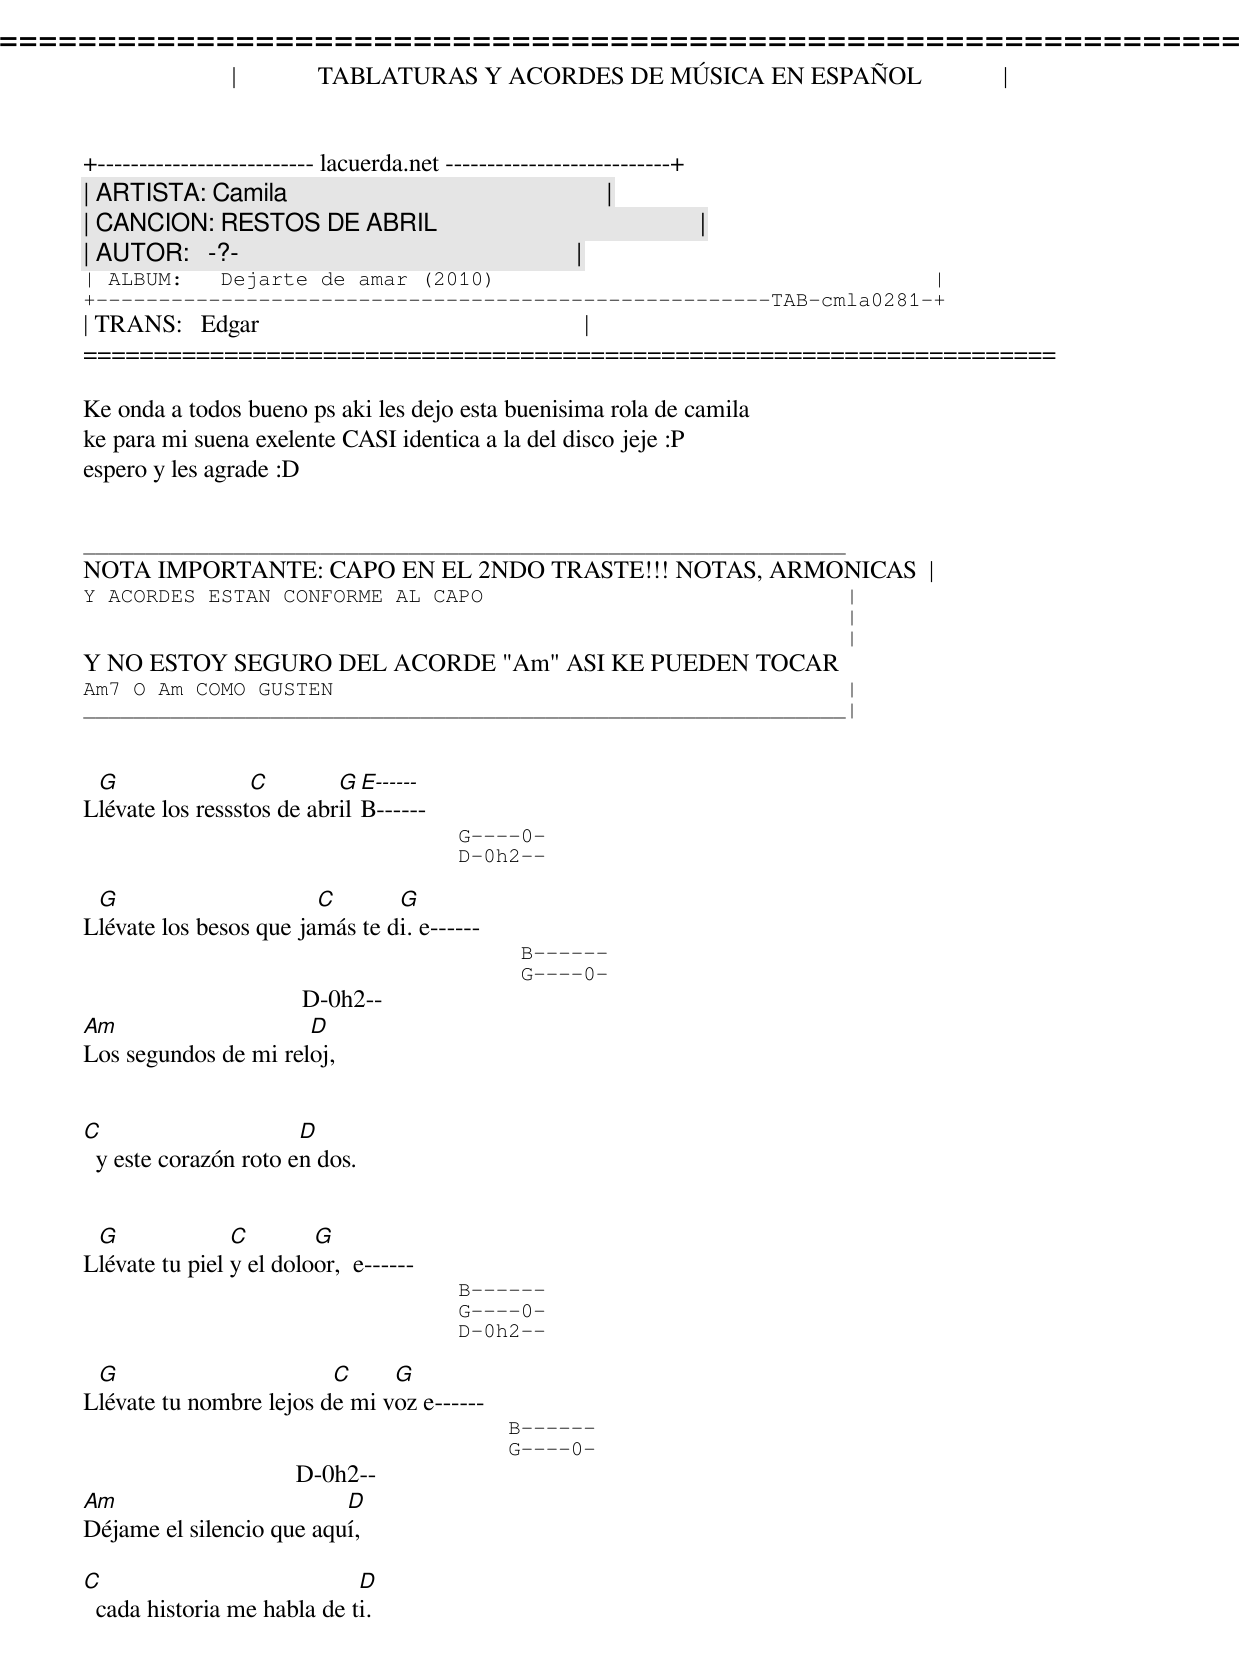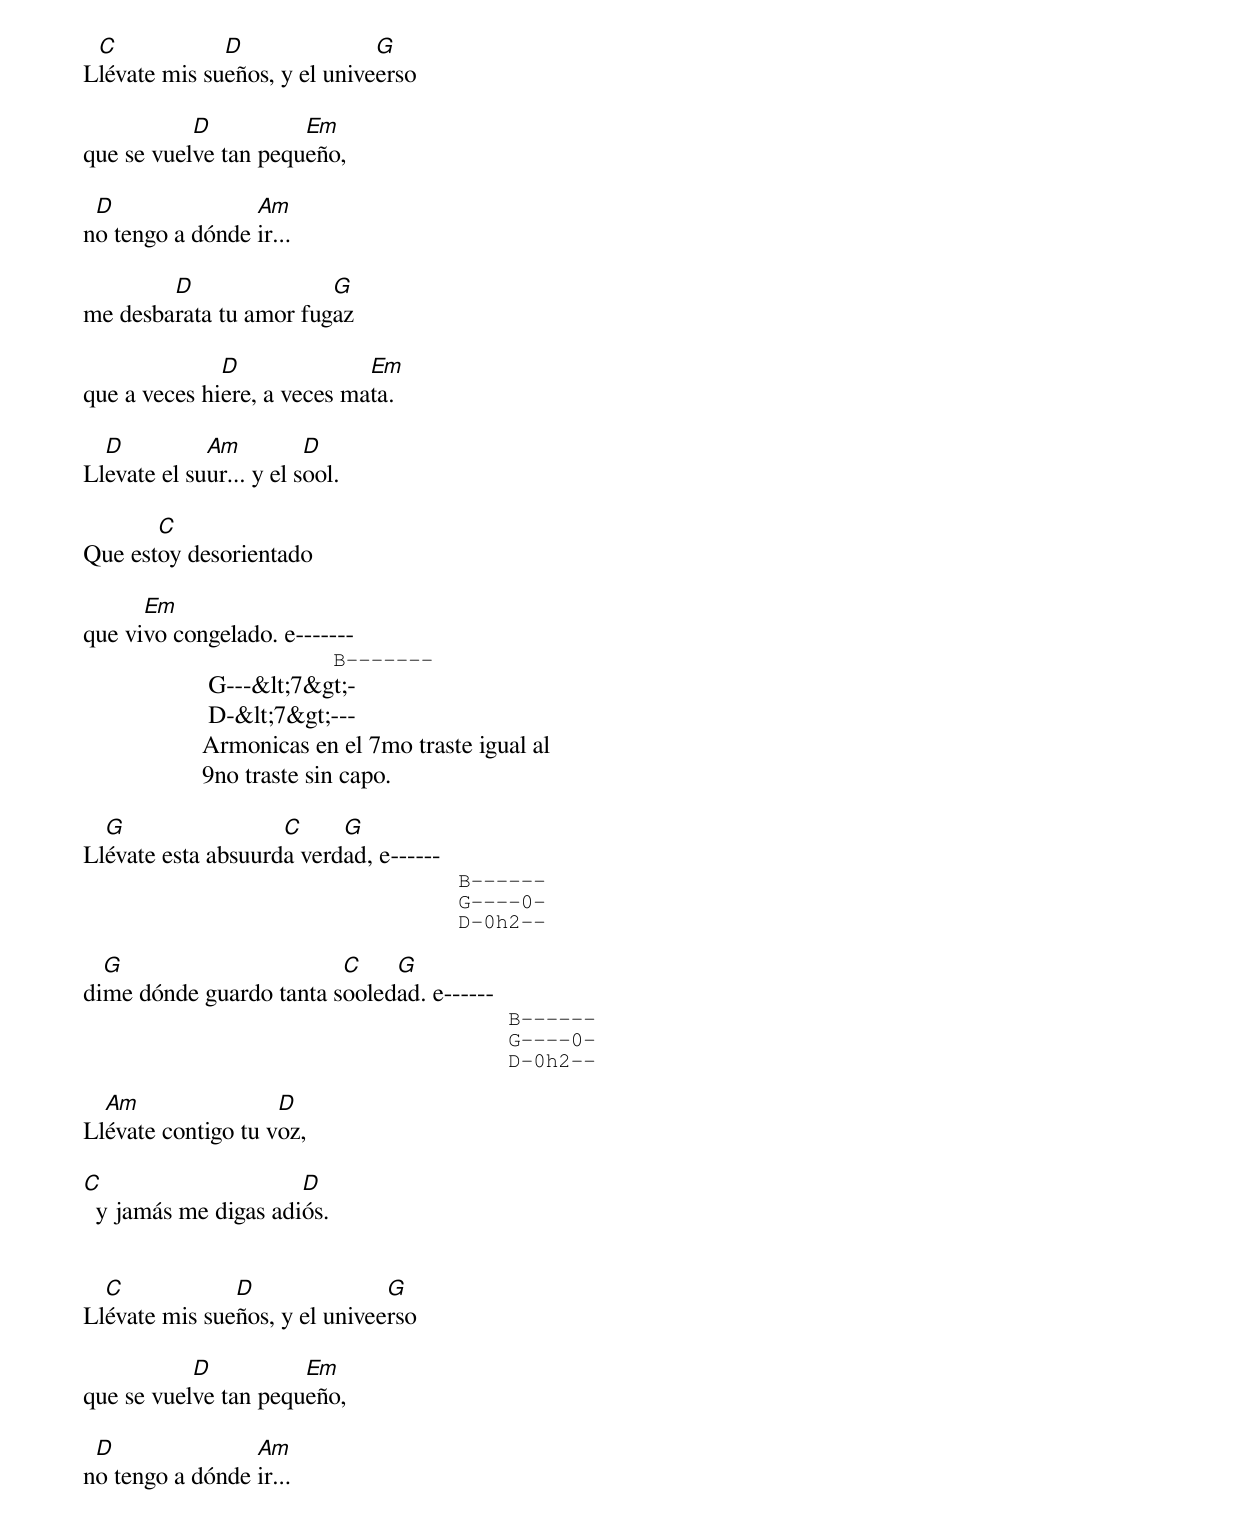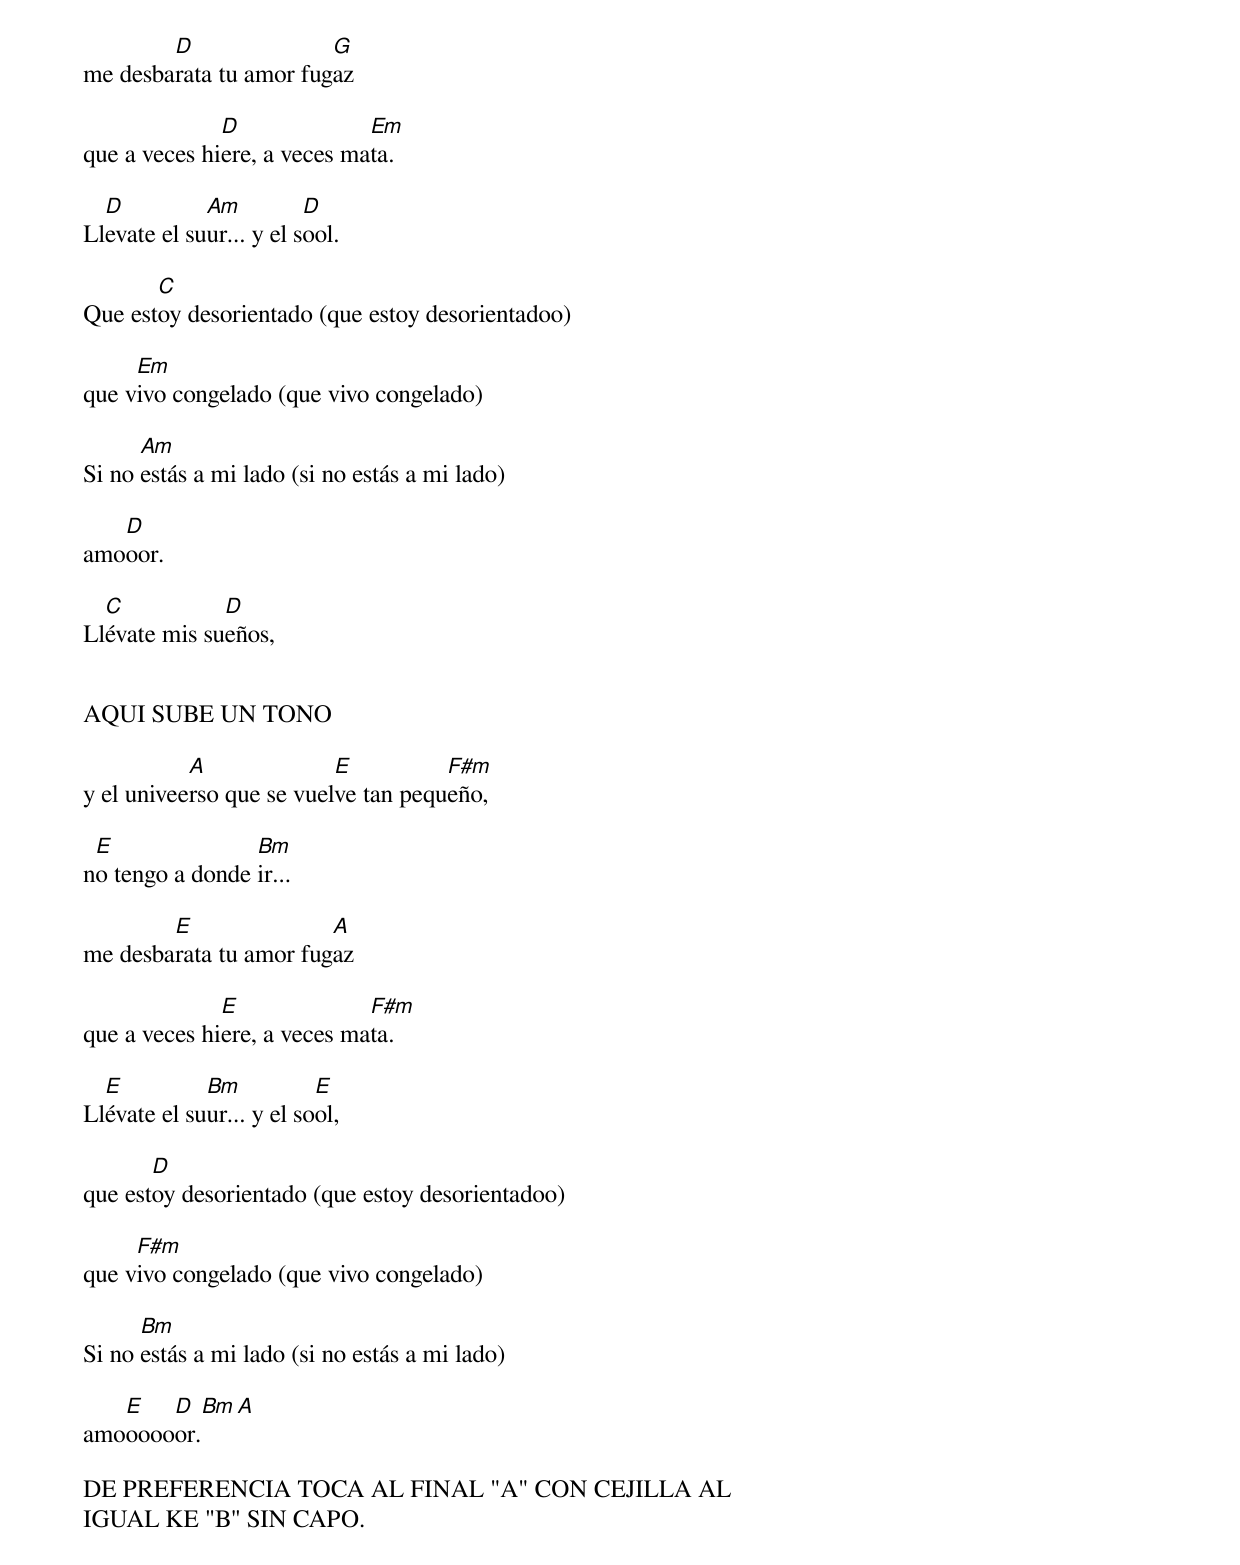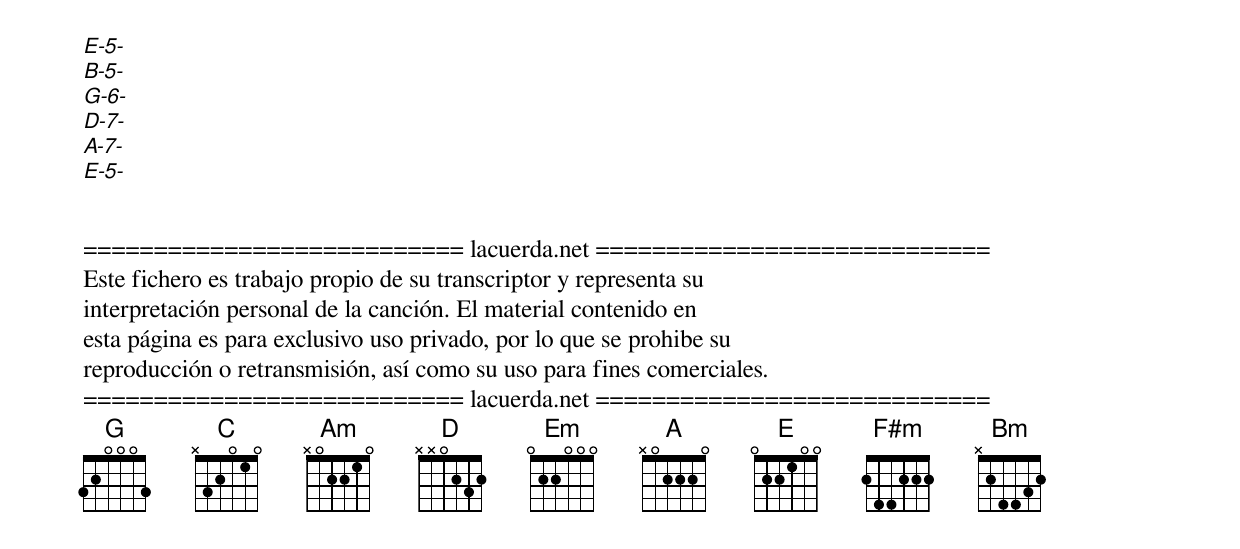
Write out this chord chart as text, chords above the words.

=====================================================================
|             TABLATURAS Y ACORDES DE MÚSICA EN ESPAÑOL             |
+-------------------------- lacuerda.net ---------------------------+
| ARTISTA: Camila                                                   |
| CANCION: RESTOS DE ABRIL                                          |
| AUTOR:   -?-                                                      |
| ALBUM:   Dejarte de amar (2010)                                   |
+------------------------------------------------------TAB-cmla0281-+
| TRANS:   Edgar                                                    |
=====================================================================

Ke onda a todos bueno ps aki les dejo esta buenisima rola de camila
ke para mi suena exelente CASI identica a la del disco jeje :P
espero y les agrade :D


_____________________________________________________________
NOTA IMPORTANTE: CAPO EN EL 2NDO TRASTE!!! NOTAS, ARMONICAS  |
Y ACORDES ESTAN CONFORME AL CAPO                             |
                                                             |
                                                             |
Y NO ESTOY SEGURO DEL ACORDE "Am" ASI KE PUEDEN TOCAR
Am7 O Am COMO GUSTEN                                         |
_____________________________________________________________|


 G                C        G  E------
Llévate los ressstos de abril B------
                              G----0-
                              D-0h2--

 G                      C       G
Llévate los besos que jamás te di. e------
                                   B------
                                   G----0-
                                   D-0h2--
Am                    D
Los segundos de mi reloj,


C                      D
  y este corazón roto en dos.


 G              C        G
Llévate tu piel y el doloor,  e------
                              B------
                              G----0-
                              D-0h2--

 G                       C     G
Llévate tu nombre lejos de mi voz e------
                                  B------
                                  G----0-
                                  D-0h2--
Am                        D
Déjame el silencio que aquí,

C                            D
  cada historia me habla de ti.


 C            D               G
Llévate mis sueños, y el univeerso

           D          Em
que se vuelve tan pequeño,

 D               Am
no tengo a dónde ir...

        D               G
me desbarata tu amor fugaz

              D              Em
que a veces hiere, a veces mata.

  D          Am          D
Llevate el suur... y el sool.

       C
Que estoy desorientado

      Em
que vivo congelado. e-------
                    B-------
                    G---&lt;7&gt;-
                    D-&lt;7&gt;---
                   Armonicas en el 7mo traste igual al
                   9no traste sin capo.

  G                 C     G
Llévate esta absuurda verdad, e------
                              B------
                              G----0-
                              D-0h2--

  G                      C    G
dime dónde guardo tanta sooledad. e------
                                  B------
                                  G----0-
                                  D-0h2--

  Am                D
Llévate contigo tu voz,

C                     D
  y jamás me digas adiós.


  C            D               G
Llévate mis sueños, y el univeerso

           D          Em
que se vuelve tan pequeño,

 D               Am
no tengo a dónde ir...

        D               G
me desbarata tu amor fugaz

              D              Em
que a veces hiere, a veces mata.

  D          Am          D
Llevate el suur... y el sool.

       C
Que estoy desorientado (que estoy desorientadoo)

     Em
que vivo congelado (que vivo congelado)

      Am
Si no estás a mi lado (si no estás a mi lado)

   D
amooor.

  C           D
Llévate mis sueños,


AQUI SUBE UN TONO

           A              E          F#m
y el univeerso que se vuelve tan pequeño,

 E               Bm
no tengo a donde ir...

        E               A
me desbarata tu amor fugaz

              E              F#m
que a veces hiere, a veces mata.

  E          Bm           E
Llévate el suur... y el sool,

       D
que estoy desorientado (que estoy desorientadoo)

     F#m
que vivo congelado (que vivo congelado)

      Bm
Si no estás a mi lado (si no estás a mi lado)

   E   D  Bm A
amoooooor.

DE PREFERENCIA TOCA AL FINAL "A" CON CEJILLA AL
IGUAL KE "B" SIN CAPO.

E-5-
B-5-
G-6-
D-7-
A-7-
E-5-


=========================== lacuerda.net ============================
Este fichero es trabajo propio de su transcriptor y representa su
interpretación personal de la canción. El material contenido en
esta página es para exclusivo uso privado, por lo que se prohibe su
reproducción o retransmisión, así como su uso para fines comerciales.
=========================== lacuerda.net ============================
